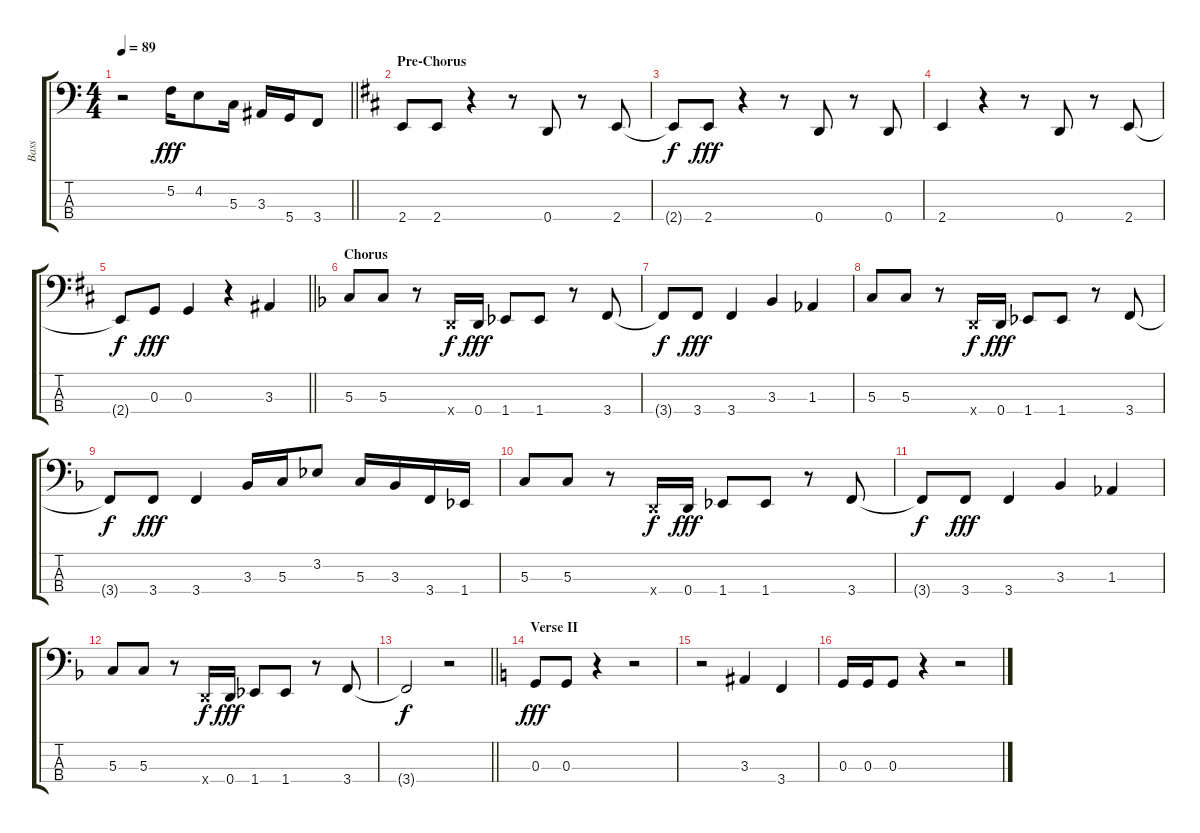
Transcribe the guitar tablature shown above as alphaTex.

\track ("Bass" "Bass") {instrument electricbassfinger}
\staff {score tabs}
\tuning (F2 C2 G1 D1) {hide}
\ts (4 4)
\tempo 89
\clef f4
\barLineRight lightlight
\ks c
r.2{dy fff} 5.2.16 4.2.8 5.3.16 3.3.16 5.4.16 3.4.8 |
\section ("" "Pre-Chorus")
\ks d
2.4.8 2.4.8 r.4 r.8 0.4.8 r.8 2.4.8 |
2.4{t}.8{dy f} 2.4.8{dy fff} r.4 r.8 0.4.8 r.8 0.4.8 |
2.4.4 r.4 r.8 0.4.8 r.8 2.4.8 |
\barLineRight lightlight
2.4{t}.8{dy f} 0.3.8{dy fff} 0.3.4 r.4 3.3.4 |
\section ("" "Chorus")
\ks f
5.3.8 5.3.8 r.8 0.4{x}.16{dy f} 0.4.16{dy fff} 1.4.8 1.4.8 r.8 3.4.8 |
3.4{t}.8{dy f} 3.4.8{dy fff} 3.4.4 3.3.4 1.3.4 |
5.3.8 5.3.8 r.8 0.4{x}.16{dy f} 0.4.16{dy fff} 1.4.8 1.4.8 r.8 3.4.8 |
3.4{t}.8{dy f} 3.4.8{dy fff} 3.4.4 3.3.16 5.3.16 3.2.8 5.3.16 3.3.16 3.4.16 1.4.16 |
5.3.8 5.3.8 r.8 0.4{x}.16{dy f} 0.4.16{dy fff} 1.4.8 1.4.8 r.8 3.4.8 |
3.4{t}.8{dy f} 3.4.8{dy fff} 3.4.4 3.3.4 1.3.4 |
5.3.8 5.3.8 r.8 0.4{x}.16{dy f} 0.4.16{dy fff} 1.4.8 1.4.8 r.8 3.4.8 |
\barLineRight lightlight
3.4{t}.2{dy f} r.2 |
\section ("" "Verse II")
\ks c
0.3.8{dy fff} 0.3.8 r.4 r.2 |
r.2 3.3.4 3.4.4 |
0.3.16 0.3.16 0.3.8 r.4 r.2
